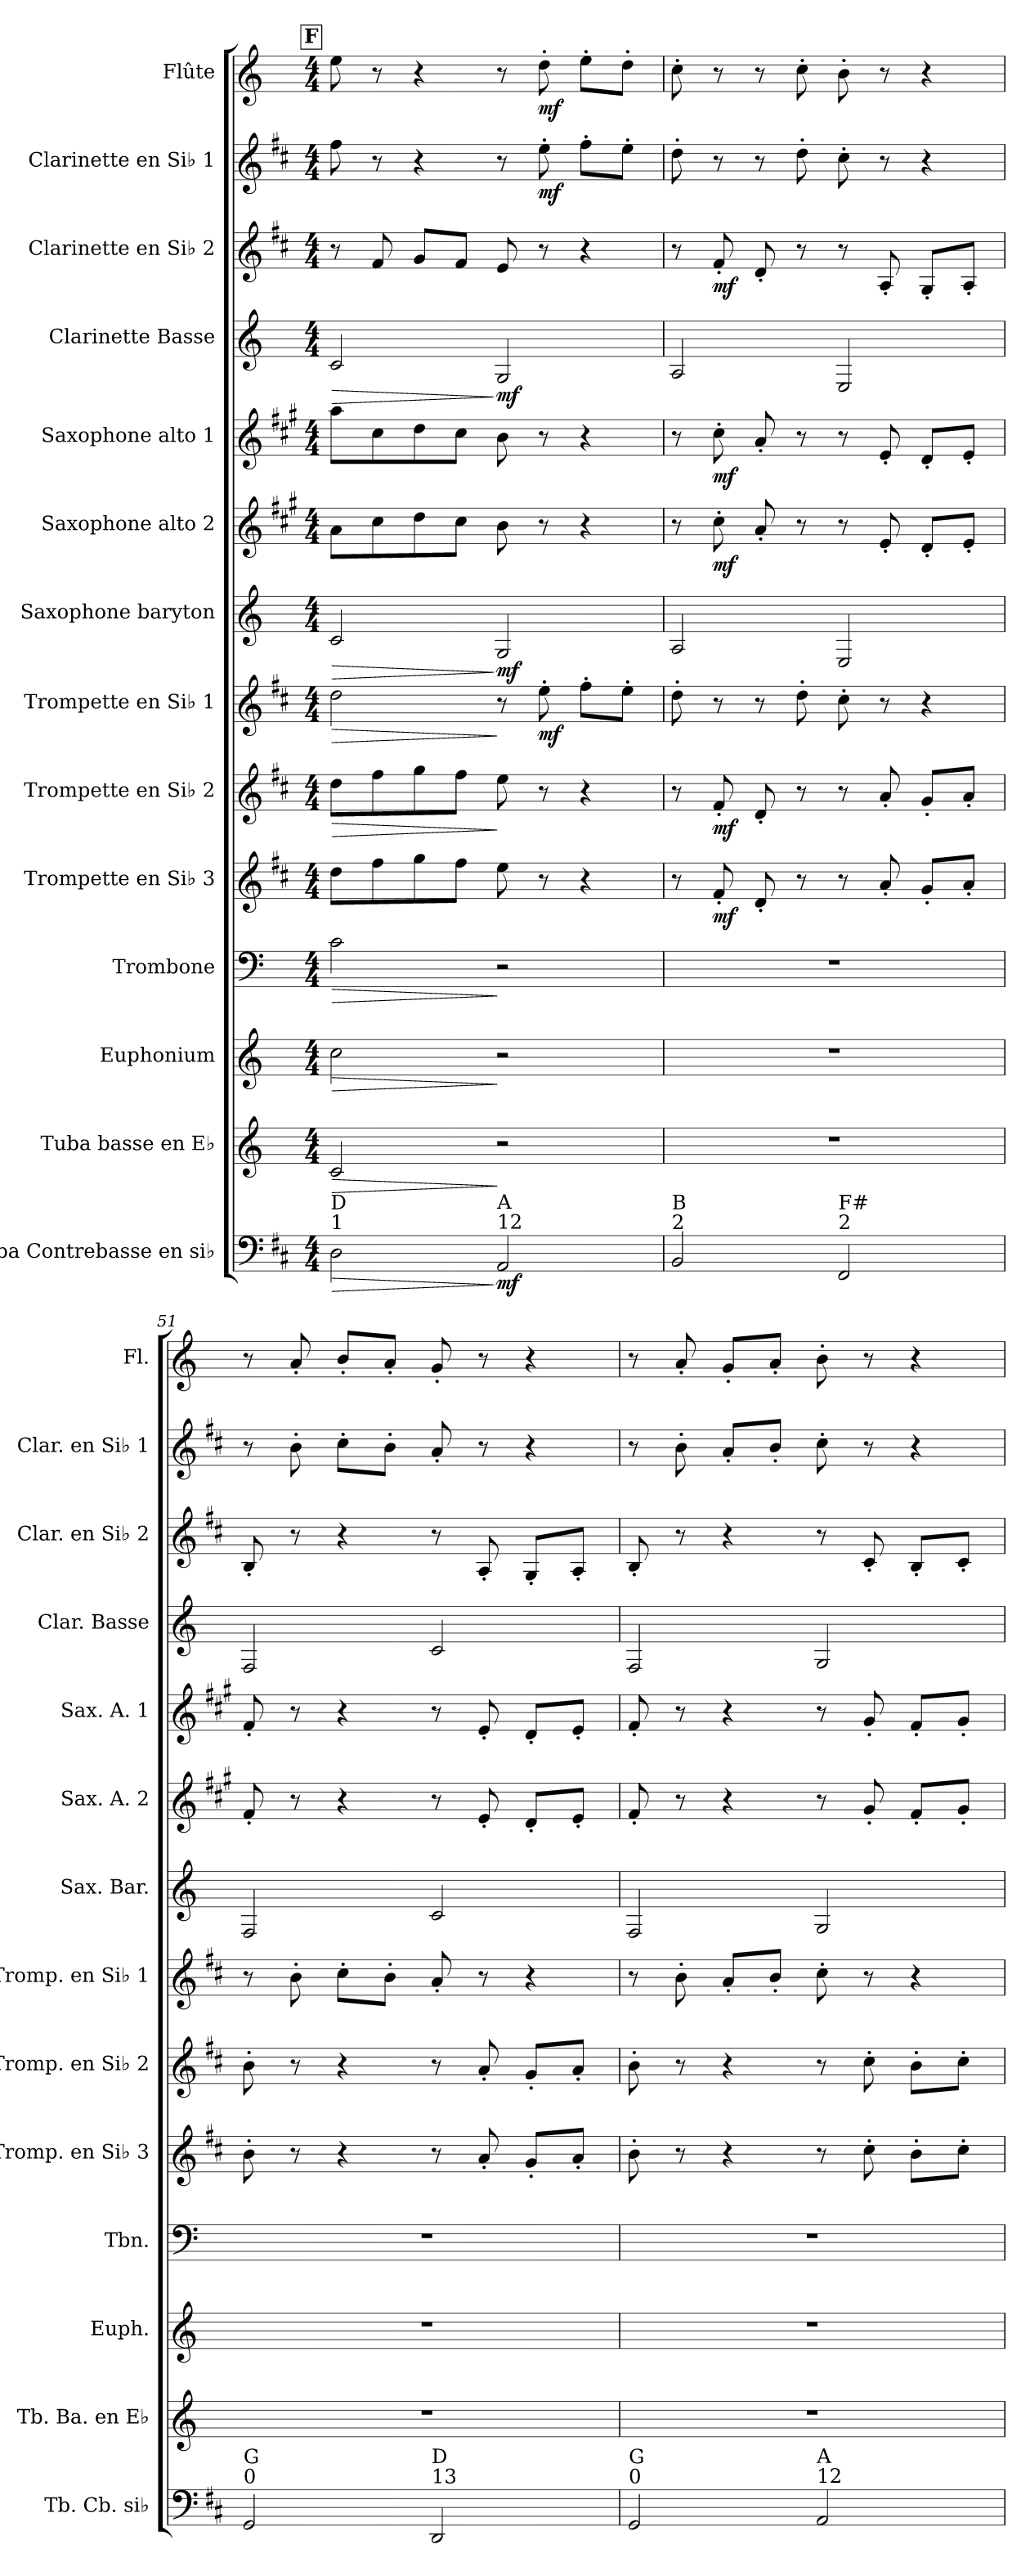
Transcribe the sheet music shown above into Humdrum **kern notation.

**kern	**dynam	**kern	**dynam	**kern	**dynam	**kern	**dynam	**kern	**dynam	**kern	**dynam	**kern	**dynam	**kern	**dynam	**kern	**dynam	**kern	**dynam	**kern	**dynam	**kern	**dynam	**kern	**dynam	**kern	**dynam
*part14	*part14	*part13	*part13	*part12	*part12	*part11	*part11	*part10	*part10	*part9	*part9	*part8	*part8	*part7	*part7	*part6	*part6	*part5	*part5	*part4	*part4	*part3	*part3	*part2	*part2	*part1	*part1
*staff14	*staff14	*staff13	*staff13	*staff12	*staff12	*staff11	*staff11	*staff10	*staff10	*staff9	*staff9	*staff8	*staff8	*staff7	*staff7	*staff6	*staff6	*staff5	*staff5	*staff4	*staff4	*staff3	*staff3	*staff2	*staff2	*staff1	*staff1
*I"Tuba Contrebasse en si♭	*	*I"Tuba basse en E♭	*	*I"Euphonium	*	*I"Trombone	*	*I"Trompette en Si♭ 3	*	*I"Trompette en Si♭ 2	*	*I"Trompette en Si♭ 1	*	*I"Saxophone baryton	*	*I"Saxophone alto 2	*	*I"Saxophone alto 1	*	*I"Clarinette Basse	*	*I"Clarinette en Si♭ 2	*	*I"Clarinette en Si♭ 1	*	*I"Flûte	*
*I'Tb. Cb. si♭	*	*I'Tb. Ba. en E♭	*	*I'Euph.	*	*I'Tbn.	*	*I'Tromp. en Si♭ 3	*	*I'Tromp. en Si♭ 2	*	*I'Tromp. en Si♭ 1	*	*I'Sax. Bar.	*	*I'Sax. A. 2	*	*I'Sax. A. 1	*	*I'Clar. Basse	*	*I'Clar. en Si♭ 2	*	*I'Clar. en Si♭ 1	*	*I'Fl.	*
*clefF4	*	*clefG2	*	*clefG2	*	*clefF4	*	*clefG2	*	*clefG2	*	*clefG2	*	*clefG2	*	*clefG2	*	*clefG2	*	*clefG2	*	*clefG2	*	*clefG2	*	*clefG2	*
*ITrd1c2	*	*ITrd12c21	*	*ITrd8c14	*	*	*	*ITrd1c2	*	*ITrd1c2	*	*ITrd1c2	*	*ITrd12c21	*	*ITrd5c9	*	*ITrd5c9	*	*ITrd8c14	*	*ITrd1c2	*	*ITrd1c2	*	*	*
*k[]	*	*k[]	*	*k[]	*	*k[]	*	*k[]	*	*k[]	*	*k[]	*	*k[]	*	*k[]	*	*k[]	*	*k[]	*	*k[]	*	*k[]	*	*k[]	*
*M4/4	*	*M4/4	*	*M4/4	*	*M4/4	*	*M4/4	*	*M4/4	*	*M4/4	*	*M4/4	*	*M4/4	*	*M4/4	*	*M4/4	*	*M4/4	*	*M4/4	*	*M4/4	*
!!LO:REH:place=s1:a:B:fs=14:t=F
=49	=49	=49	=49	=49	=49	=49	=49	=49	=49	=49	=49	=49	=49	=49	=49	=49	=49	=49	=49	=49	=49	=49	=49	=49	=49	=49	=49
!LO:TX:a:t=1	!	!	!	!	!	!	!	!	!	!	!	!	!	!	!	!	!	!	!	!	!	!	!	!	!	!	!
!LO:TX:a:t=D	!	!	!	!	!	!	!	!	!	!	!	!	!	!	!	!	!	!	!	!	!	!	!	!	!	!	!
!	!LO:HP:b	!	!LO:HP:b	!	!LO:HP:b	!	!LO:HP:b	!	!	!	!LO:HP:b	!	!LO:HP:b	!	!LO:HP:b	!	!	!	!	!	!LO:HP:b	!	!	!	!	!	!
2C\	>	2C/	>	2c\	>	2c\	>	8cc\L	.	8cc\L	>	2cc\	>	2C/	>	8c\L	.	8cc\L	.	2C/	>	8r	.	8ee\	.	8ee\	.
.	.	.	.	.	.	.	.	8ee\	.	8ee\	.	.	.	.	.	8e\	.	8e\	.	.	.	8e/	.	8r	.	8r	.
.	.	.	.	.	.	.	.	8ff\	.	8ff\	.	.	.	.	.	8f\	.	8f\	.	.	.	8f/L	.	4r	.	4r	.
.	.	.	.	.	.	.	.	8ee\J	.	8ee\J	.	.	.	.	.	8e\J	.	8e\J	.	.	.	8e/J	.	.	.	.	.
!LO:TX:a:t=12	!	!	!	!	!	!	!	!	!	!	!	!	!	!	!	!	!	!	!	!	!	!	!	!	!	!	!
!LO:TX:a:t=A	!	!	!	!	!	!	!	!	!	!	!	!	!	!	!	!	!	!	!	!	!	!	!	!	!	!	!
!	!LO:DY:n=1:b	!	!	!	!	!	!	!	!	!	!	!	!	!	!LO:DY:n=1:b	!	!	!	!	!	!LO:DY:n=1:b	!	!	!	!	!	!
2GG/	] mf	2r	]	2r	]	2r	]	8dd\	.	8dd\	]	8r	]	2GG/	] mf	8d\	.	8d\	.	2GG/	] mf	8d/	.	8r	.	8r	.
!	!	!	!	!	!	!	!	!	!	!	!	!	!LO:DY:b	!	!	!	!	!	!	!	!	!	!	!	!LO:DY:b	!	!LO:DY:b
.	.	.	.	.	.	.	.	8r	.	8r	.	8dd'\	mf	.	.	8r	.	8r	.	.	.	8r	.	8dd'\	mf	8dd'\	mf
.	.	.	.	.	.	.	.	4r	.	4r	.	8ee'\L	.	.	.	4r	.	4r	.	.	.	4r	.	8ee'\L	.	8ee'\L	.
.	.	.	.	.	.	.	.	.	.	.	.	8dd'\J	.	.	.	.	.	.	.	.	.	.	.	8dd'\J	.	8dd'\J	.
=50	=50	=50	=50	=50	=50	=50	=50	=50	=50	=50	=50	=50	=50	=50	=50	=50	=50	=50	=50	=50	=50	=50	=50	=50	=50	=50	=50
!LO:TX:a:t=2	!	!	!	!	!	!	!	!	!	!	!	!	!	!	!	!	!	!	!	!	!	!	!	!	!	!	!
!LO:TX:a:t=B	!	!	!	!	!	!	!	!	!	!	!	!	!	!	!	!	!	!	!	!	!	!	!	!	!	!	!
2AA/	.	1r	.	1r	.	1r	.	8r	.	8r	.	8cc'\	.	2AA/	.	8r	.	8r	.	2AA/	.	8r	.	8cc'\	.	8cc'\	.
!	!	!	!	!	!	!	!	!	!LO:DY:b	!	!LO:DY:b	!	!	!	!	!	!LO:DY:b	!	!LO:DY:b	!	!	!	!LO:DY:b	!	!	!	!
.	.	.	.	.	.	.	.	8e'/	mf	8e'/	mf	8r	.	.	.	8e'\	mf	8e'\	mf	.	.	8e'/	mf	8r	.	8r	.
.	.	.	.	.	.	.	.	8c'/	.	8c'/	.	8r	.	.	.	8c'/	.	8c'/	.	.	.	8c'/	.	8r	.	8r	.
.	.	.	.	.	.	.	.	8r	.	8r	.	8cc'\	.	.	.	8r	.	8r	.	.	.	8r	.	8cc'\	.	8cc'\	.
!LO:TX:a:t=2	!	!	!	!	!	!	!	!	!	!	!	!	!	!	!	!	!	!	!	!	!	!	!	!	!	!	!
!LO:TX:a:t=F#	!	!	!	!	!	!	!	!	!	!	!	!	!	!	!	!	!	!	!	!	!	!	!	!	!	!	!
2EE/	.	.	.	.	.	.	.	8r	.	8r	.	8b'\	.	2EE/	.	8r	.	8r	.	2EE/	.	8r	.	8b'\	.	8b'\	.
.	.	.	.	.	.	.	.	8g'/	.	8g'/	.	8r	.	.	.	8G'/	.	8G'/	.	.	.	8G'/	.	8r	.	8r	.
.	.	.	.	.	.	.	.	8f'/L	.	8f'/L	.	4r	.	.	.	8F'/L	.	8F'/L	.	.	.	8F'/L	.	4r	.	4r	.
.	.	.	.	.	.	.	.	8g'/J	.	8g'/J	.	.	.	.	.	8G'/J	.	8G'/J	.	.	.	8G'/J	.	.	.	.	.
=51	=51	=51	=51	=51	=51	=51	=51	=51	=51	=51	=51	=51	=51	=51	=51	=51	=51	=51	=51	=51	=51	=51	=51	=51	=51	=51	=51
!LO:TX:a:t=0	!	!	!	!	!	!	!	!	!	!	!	!	!	!	!	!	!	!	!	!	!	!	!	!	!	!	!
!LO:TX:a:t=G	!	!	!	!	!	!	!	!	!	!	!	!	!	!	!	!	!	!	!	!	!	!	!	!	!	!	!
2FF/	.	1r	.	1r	.	1r	.	8a'\	.	8a'\	.	8r	.	2FF/	.	8A'/	.	8A'/	.	2FF/	.	8A'/	.	8r	.	8r	.
.	.	.	.	.	.	.	.	8r	.	8r	.	8a'\	.	.	.	8r	.	8r	.	.	.	8r	.	8a'\	.	8a'/	.
.	.	.	.	.	.	.	.	4r	.	4r	.	8b'\L	.	.	.	4r	.	4r	.	.	.	4r	.	8b'\L	.	8b'/L	.
.	.	.	.	.	.	.	.	.	.	.	.	8a'\J	.	.	.	.	.	.	.	.	.	.	.	8a'\J	.	8a'/J	.
!LO:TX:a:t=13	!	!	!	!	!	!	!	!	!	!	!	!	!	!	!	!	!	!	!	!	!	!	!	!	!	!	!
!LO:TX:a:t=D	!	!	!	!	!	!	!	!	!	!	!	!	!	!	!	!	!	!	!	!	!	!	!	!	!	!	!
2CC/	.	.	.	.	.	.	.	8r	.	8r	.	8g'/	.	2C/	.	8r	.	8r	.	2C/	.	8r	.	8g'/	.	8g'/	.
.	.	.	.	.	.	.	.	8g'/	.	8g'/	.	8r	.	.	.	8G'/	.	8G'/	.	.	.	8G'/	.	8r	.	8r	.
.	.	.	.	.	.	.	.	8f'/L	.	8f'/L	.	4r	.	.	.	8F'/L	.	8F'/L	.	.	.	8F'/L	.	4r	.	4r	.
.	.	.	.	.	.	.	.	8g'/J	.	8g'/J	.	.	.	.	.	8G'/J	.	8G'/J	.	.	.	8G'/J	.	.	.	.	.
=52	=52	=52	=52	=52	=52	=52	=52	=52	=52	=52	=52	=52	=52	=52	=52	=52	=52	=52	=52	=52	=52	=52	=52	=52	=52	=52	=52
!LO:TX:a:t=0	!	!	!	!	!	!	!	!	!	!	!	!	!	!	!	!	!	!	!	!	!	!	!	!	!	!	!
!LO:TX:a:t=G	!	!	!	!	!	!	!	!	!	!	!	!	!	!	!	!	!	!	!	!	!	!	!	!	!	!	!
2FF/	.	1r	.	1r	.	1r	.	8a'\	.	8a'\	.	8r	.	2FF/	.	8A'/	.	8A'/	.	2FF/	.	8A'/	.	8r	.	8r	.
.	.	.	.	.	.	.	.	8r	.	8r	.	8a'\	.	.	.	8r	.	8r	.	.	.	8r	.	8a'\	.	8a'/	.
.	.	.	.	.	.	.	.	4r	.	4r	.	8g'/L	.	.	.	4r	.	4r	.	.	.	4r	.	8g'/L	.	8g'/L	.
.	.	.	.	.	.	.	.	.	.	.	.	8a'/J	.	.	.	.	.	.	.	.	.	.	.	8a'/J	.	8a'/J	.
!LO:TX:a:t=12	!	!	!	!	!	!	!	!	!	!	!	!	!	!	!	!	!	!	!	!	!	!	!	!	!	!	!
!LO:TX:a:t=A	!	!	!	!	!	!	!	!	!	!	!	!	!	!	!	!	!	!	!	!	!	!	!	!	!	!	!
2GG/	.	.	.	.	.	.	.	8r	.	8r	.	8b'\	.	2GG/	.	8r	.	8r	.	2GG/	.	8r	.	8b'\	.	8b'\	.
.	.	.	.	.	.	.	.	8b'\	.	8b'\	.	8r	.	.	.	8B'/	.	8B'/	.	.	.	8B'/	.	8r	.	8r	.
.	.	.	.	.	.	.	.	8a'\L	.	8a'\L	.	4r	.	.	.	8A'/L	.	8A'/L	.	.	.	8A'/L	.	4r	.	4r	.
.	.	.	.	.	.	.	.	8b'\J	.	8b'\J	.	.	.	.	.	8B'/J	.	8B'/J	.	.	.	8B'/J	.	.	.	.	.
=	=	=	=	=	=	=	=	=	=	=	=	=	=	=	=	=	=	=	=	=	=	=	=	=	=	=	=
*-	*-	*-	*-	*-	*-	*-	*-	*-	*-	*-	*-	*-	*-	*-	*-	*-	*-	*-	*-	*-	*-	*-	*-	*-	*-	*-	*-
